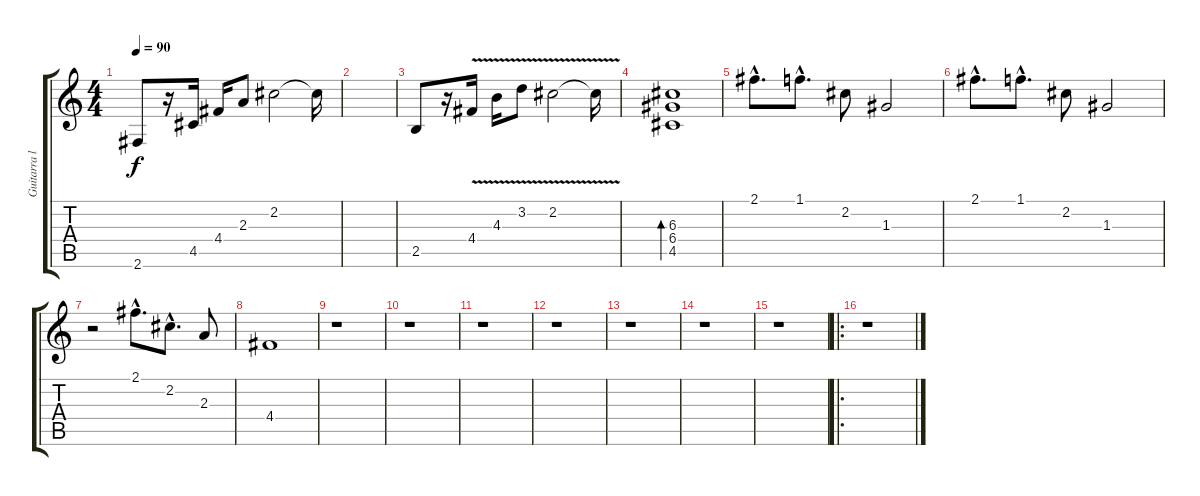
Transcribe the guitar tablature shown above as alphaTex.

\track ("Guitarra limpia" "Guitarra l") {instrument electricguitarclean}
\staff {score tabs}
\tuning (E4 B3 G3 D3 A2 E2) {hide}
\ts (4 4)
\tempo 90
\clef g2
\ks c
2.6.8{dy f} r.16 4.5.16 4.4.16 2.3.8 2.2.2 2.2{t}.16 |
|
2.5.8 r.16 4.4{v}.16 4.3{v}.16 3.2{v}.8 2.2{v}.2 2.2{t}.16 |
(6.3 6.4 4.5).1{bd 30} |
2.1{hac}.8{d} 1.1{hac}.8{d} 2.2.8 1.3.2 |
2.1{hac}.8{d} 1.1{hac}.8{d} 2.2.8 1.3.2 |
r.2 2.1{hac}.8{d} 2.2{hac}.8{d} 2.3.8 |
4.4.1 |
r.1 |
r.1 |
r.1 |
r.1 |
r.1 |
r.1 |
r.1 |
\ro
r.1
